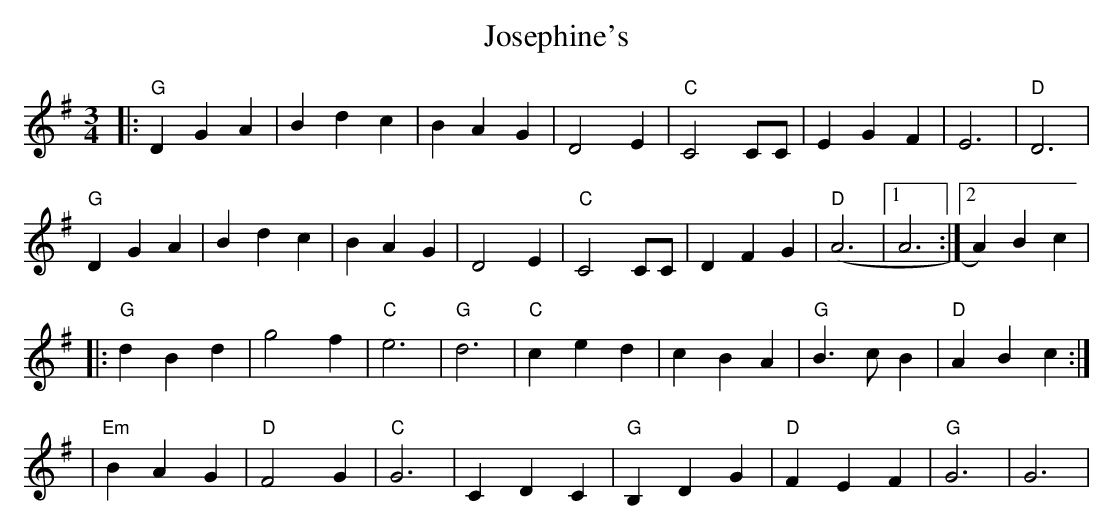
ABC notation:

X:1
T:Josephine's
M:3/4
L:1/4
K:G
|:"G"DGA|B d c|BAG|D2 E|"C" C2 C/2C/2|EGF|E3|"D"D3|
"G"DGA|B d c|BAG|D2 E|"C"C2 C/2C/2| DFG|("D"A3|1A3 :|2A)Bc|
|:"G"dBd|g2f|"C"e3|"G"d3|"C"ced|cBA|"G"B>c B|"D"ABc:|
|"Em"BAG|"D"F2G|"C"G3|CDC|"G"B,DG|"D"FEF|"G"G3|G3|
